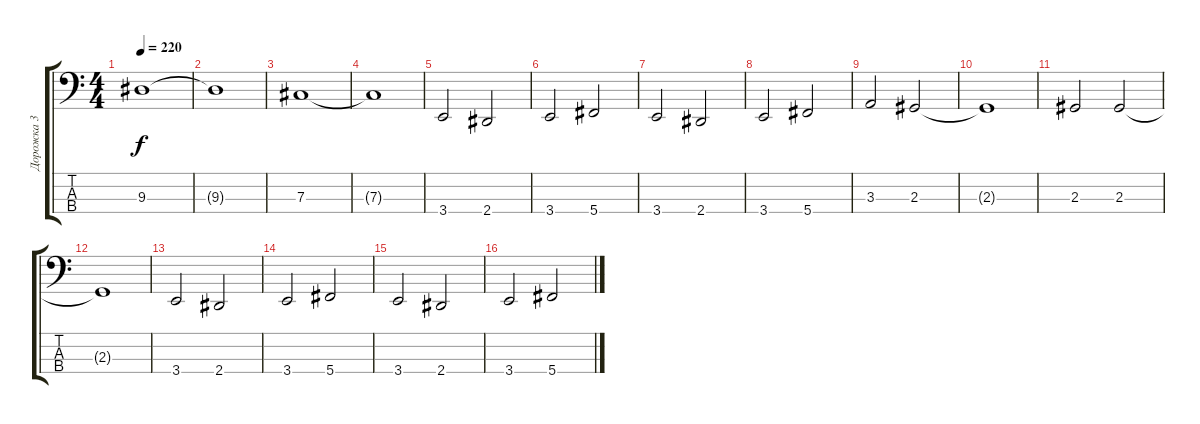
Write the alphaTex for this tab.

\track ("Дорожка 3" "Дорожка 3") {instrument electricbassfinger}
\staff {score tabs}
\tuning (E2 B1 Gb1 Db1) {hide}
\ts (4 4)
\tempo 220
\clef f4
\ks c
9.3.1{dy f} |
9.3{t}.1 |
7.3.1 |
7.3{t}.1 |
\section ("" "")
3.4.2 2.4.2 |
3.4.2 5.4.2 |
3.4.2 2.4.2 |
3.4.2 5.4.2 |
3.3.2 2.3.2 |
2.3{t}.1 |
2.3.2 2.3.2 |
2.3{t}.1 |
3.4.2 2.4.2 |
3.4.2 5.4.2 |
3.4.2 2.4.2 |
3.4.2 5.4.2
